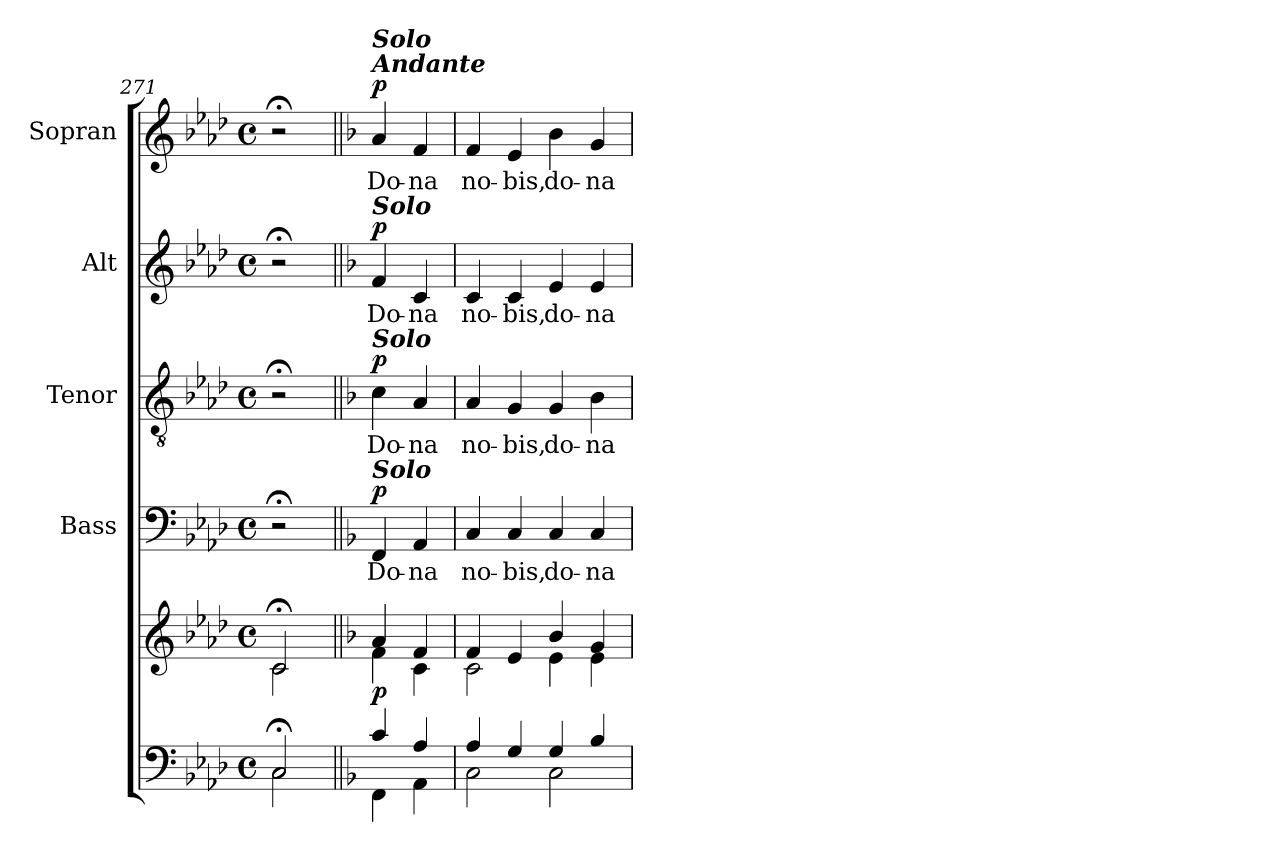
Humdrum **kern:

**kern	**kern	**dynam	**kern	**text	**dynam	**kern	**text	**dynam	**kern	**text	**dynam	**kern	**text	**dynam
*part5	*part5	*part5	*part4	*part4	*part4	*part3	*part3	*part3	*part2	*part2	*part2	*part1	*part1	*part1
*staff6	*staff5	*staff5/6	*staff4	*staff4	*staff4	*staff3	*staff3	*staff3	*staff2	*staff2	*staff2	*staff1	*staff1	*staff1
*	*	*	*I"Bass	*	*	*I"Tenor	*	*	*I"Alt	*	*	*I"Sopran	*	*
*	*	*	*I'B.	*	*	*I'T.	*	*	*I'A.	*	*	*I'S.	*	*
*clefF4	*clefG2	*	*clefF4	*	*	*clefGv2	*	*	*clefG2	*	*	*clefG2	*	*
*k[b-e-a-d-]	*k[b-e-a-d-]	*	*k[b-e-a-d-]	*	*	*k[b-e-a-d-]	*	*	*k[b-e-a-d-]	*	*	*k[b-e-a-d-]	*	*
*A-:	*A-:	*	*A-:	*	*	*A-:	*	*	*A-:	*	*	*A-:	*	*
*M4/4	*M4/4	*	*M4/4	*	*	*M4/4	*	*	*M4/4	*	*	*M4/4	*	*
*met(c)	*met(c)	*	*met(c)	*	*	*met(c)	*	*	*met(c)	*	*	*met(c)	*	*
=271	=271	=271	=271	=271	=271	=271	=271	=271	=271	=271	=271	=271	=271	=271
*^	*^	*	*	*	*	*	*	*	*	*	*	*	*	*
2C;/	2C\	2c;</	2c\	.	2r;<	.	.	2r;<	.	.	2r;<	.	.	2r;<	.	.
=272||	=272||	=272||	=272||	=272||	=272||	=272||	=272||	=272||	=272||	=272||	=272||	=272||	=272||	=272||	=272||	=272||
*k[b-]	*	*k[b-]	*	*	*k[b-]	*	*	*k[b-]	*	*	*k[b-]	*	*	*k[b-]	*	*
*F:	*	*F:	*	*	*F:	*	*	*F:	*	*	*F:	*	*	*F:	*	*
!	!	!	!	!	!	!	!	!	!	!	!	!	!	!LO:TX:a:Bi:t=Andante	!	!
!	!	!	!	!	!	!	!	!	!	!	!	!	!	!LO:TX:a:Bi:t=Solo	!	!
!	!	!	!	!	!	!	!	!	!	!	!LO:TX:a:Bi:t=Solo	!	!	!	!	!
!	!	!	!	!	!	!	!	!LO:TX:a:Bi:t=Solo	!	!	!	!	!	!	!	!
!	!	!	!	!	!LO:TX:a:Bi:t=Solo	!	!	!	!	!	!	!	!	!	!	!
!	!	!	!	!LO:DY:b	!	!LO:LY:b	!LO:DY:a	!	!LO:LY:b	!LO:DY:a	!	!LO:LY:b	!LO:DY:a	!	!LO:LY:b	!LO:DY:a
4c/	4FF\	4a/	4f\	p	4FF/	Do-	p	4c\	Do-	p	4f/	Do-	p	4a/	Do-	p
!	!	!	!	!	!	!LO:LY:b	!	!	!LO:LY:b	!	!	!LO:LY:b	!	!	!LO:LY:b	!
4A/	4AA\	4f/	4c\	.	4AA/	-na	.	4A/	-na	.	4c/	-na	.	4f/	-na	.
=273	=273	=273	=273	=273	=273	=273	=273	=273	=273	=273	=273	=273	=273	=273	=273	=273
!	!	!	!	!	!	!LO:LY:b	!	!	!LO:LY:b	!	!	!LO:LY:b	!	!	!LO:LY:b	!
4A/	2C\	4f/	2c\	.	4C/	no-	.	4A/	no-	.	4c/	no-	.	4f/	no-	.
!	!	!	!	!	!	!LO:LY:b	!	!	!LO:LY:b	!	!	!LO:LY:b	!	!	!LO:LY:b	!
4G/	.	4e/	.	.	4C/	-bis,	.	4G/	-bis,	.	4c/	-bis,	.	4e/	-bis,	.
!	!	!	!	!	!	!LO:LY:b	!	!	!LO:LY:b	!	!	!LO:LY:b	!	!	!LO:LY:b	!
4G/	2C\	4b-/	4e\	.	4C/	do-	.	4G/	do-	.	4e/	do-	.	4b-\	do-	.
!	!	!	!	!	!	!LO:LY:b	!	!	!LO:LY:b	!	!	!LO:LY:b	!	!	!LO:LY:b	!
4B-/	.	4g/	4e\	.	4C/	-na	.	4B-\	-na	.	4e/	-na	.	4g/	-na	.
*v	*v	*	*	*	*	*	*	*	*	*	*	*	*	*	*	*
*	*v	*v	*	*	*	*	*	*	*	*	*	*	*	*	*
=	=	=	=	=	=	=	=	=	=	=	=	=	=	=
*-	*-	*-	*-	*-	*-	*-	*-	*-	*-	*-	*-	*-	*-	*-
